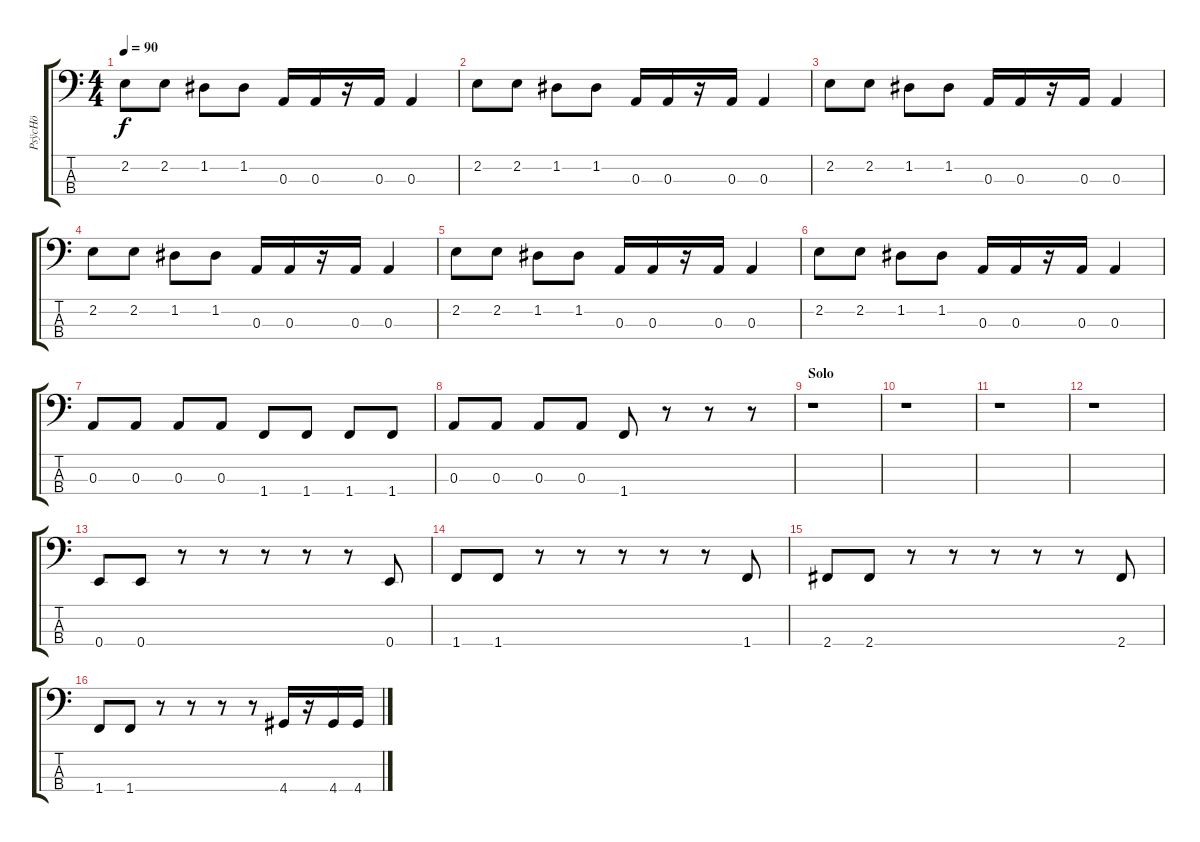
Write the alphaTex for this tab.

\track ("PsÿcHö" "PsÿcHö") {instrument slapbass1}
\staff {score tabs}
\tuning (G2 D2 A1 E1) {hide}
\ts (4 4)
\tempo 90
\clef f4
\ks c
2.2.8{dy f} 2.2.8 1.2.8 1.2.8 0.3.16 0.3.16 r.16 0.3.16 0.3.4 |
2.2.8 2.2.8 1.2.8 1.2.8 0.3.16 0.3.16 r.16 0.3.16 0.3.4 |
2.2.8 2.2.8 1.2.8 1.2.8 0.3.16 0.3.16 r.16 0.3.16 0.3.4 |
2.2.8 2.2.8 1.2.8 1.2.8 0.3.16 0.3.16 r.16 0.3.16 0.3.4 |
2.2.8 2.2.8 1.2.8 1.2.8 0.3.16 0.3.16 r.16 0.3.16 0.3.4 |
2.2.8 2.2.8 1.2.8 1.2.8 0.3.16 0.3.16 r.16 0.3.16 0.3.4 |
0.3.8 0.3.8 0.3.8 0.3.8 1.4.8 1.4.8 1.4.8 1.4.8 |
0.3.8 0.3.8 0.3.8 0.3.8 1.4.8 r.8 r.8 r.8 |
\section ("" "Solo")
r.1 |
r.1 |
r.1 |
r.1 |
0.4.8 0.4.8 r.8 r.8 r.8 r.8 r.8 0.4.8 |
1.4.8 1.4.8 r.8 r.8 r.8 r.8 r.8 1.4.8 |
2.4.8 2.4.8 r.8 r.8 r.8 r.8 r.8 2.4.8 |
1.4.8 1.4.8 r.8 r.8 r.8 r.8 4.4.16 r.16 4.4.16 4.4.16
